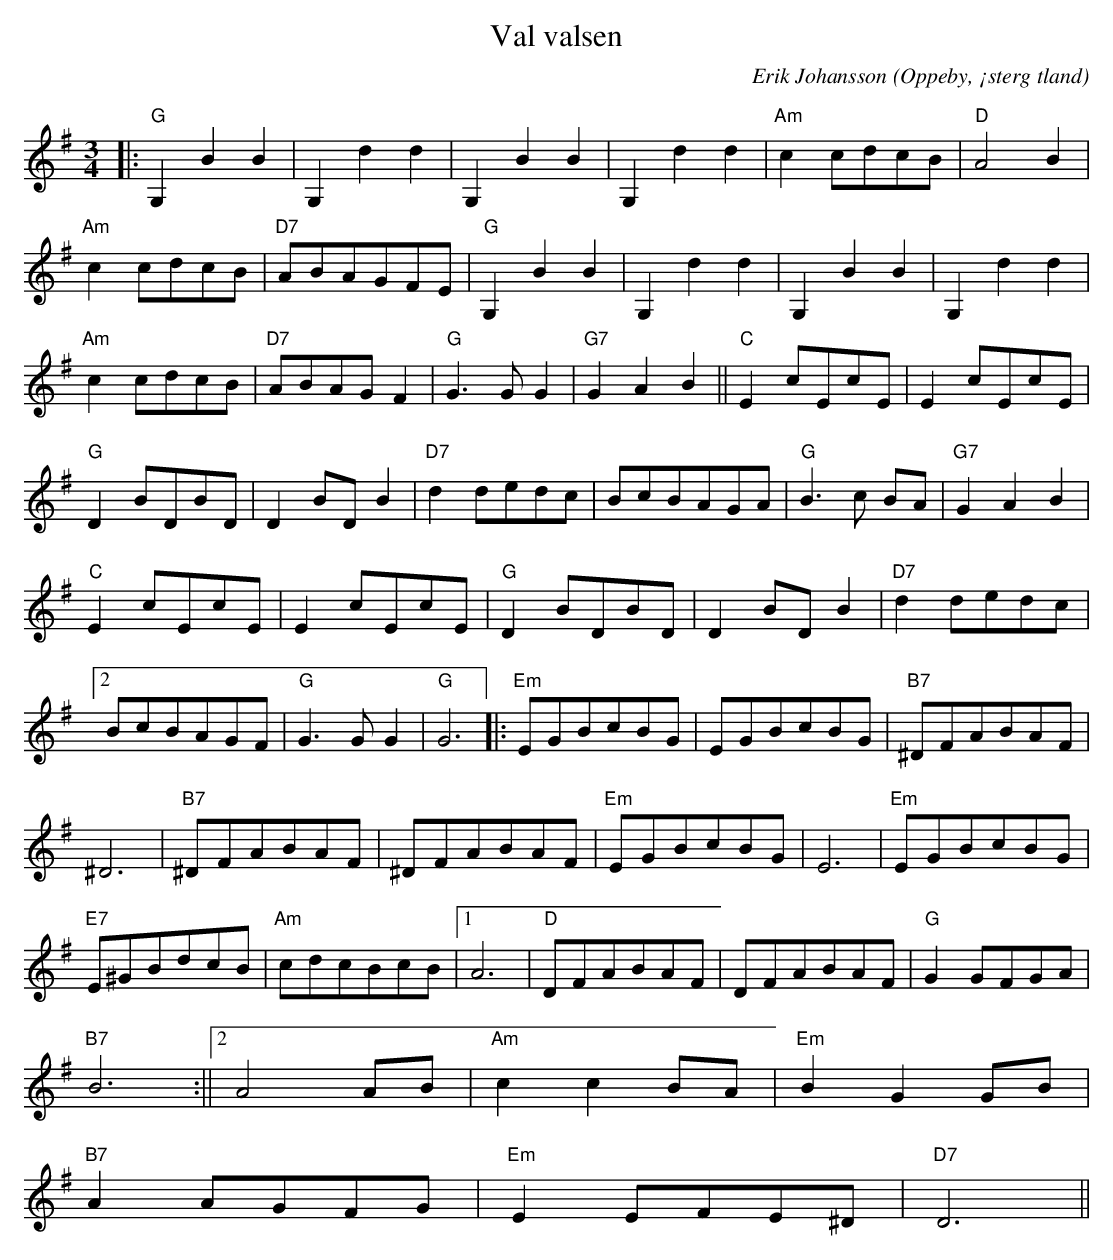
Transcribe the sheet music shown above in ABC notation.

X:1
T:Val valsen
C:Erik Johansson
O:Oppeby, ¡sterg tland
Q:140
M:3/4
L:1/8
K:G
|:"G"G,2B2B2|G,2d2d2 |G,2B2B2|G,2d2d2 |"Am" c2 cdcB| "D" A4 B2 |
 "Am" c2 cdcB |"D7" ABAGFE |"G"G,2B2B2|G,2d2d2 |G,2B2B2|G,2d2d2 |
"Am" c2 cdcB| "D7" ABAGF2 | "G" G3 G G2 |"G7" G2A2B2||"C"E2 cEcE |E2 cEcE|
"G" D2 BDBD |D2 BD B2 |"D7"d2 dedc| BcBAGA|"G"B3 c BA|"G7" G2A2B2|
"C"E2 cEcE |E2 cEcE|"G" D2 BDBD |D2 BD B2 |"D7"d2 dedc|2 BcBAGF|"G" G3 G G2| "G" G6 ||:"Em" EGBcBG |EGBcBG |"B7"^DFABAF |
^D6 |"B7"^DFABAF |^DFABAF |"Em" EGBcBG |E6 |"Em" EGBcBG |
"E7"E^GBdcB |"Am"cdcBcB |1 A6 |"D" DFABAF |DFABAF | "G" G2 GFGA |
"B7" B6 :||2 A4 AB |"Am" c2 c2 BA |"Em" B2 G2 GB |
 "B7" A2 AGFG |"Em" E2 EFE^D |"D7" D6 ||
